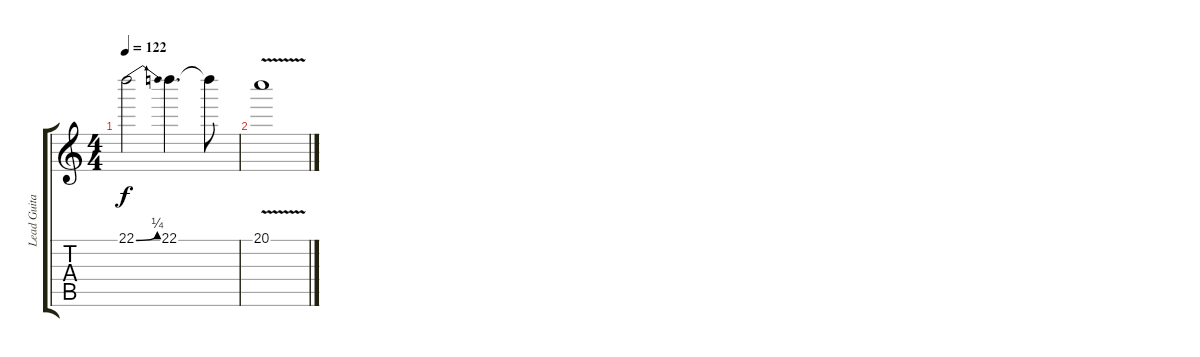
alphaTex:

\track ("Lead Guitar" "Lead Guita") {instrument overdrivenguitar}
\staff {score tabs}
\tuning (E4 B3 G3 D3 A2 E2) {hide}
\ts (4 4)
\tempo 122
\clef g2
\ks c
22.1{be (bend 0 0 60 1) t}.2{dy f} 22.1.4{d} 22.1{t}.8 |
20.1{v}.1
